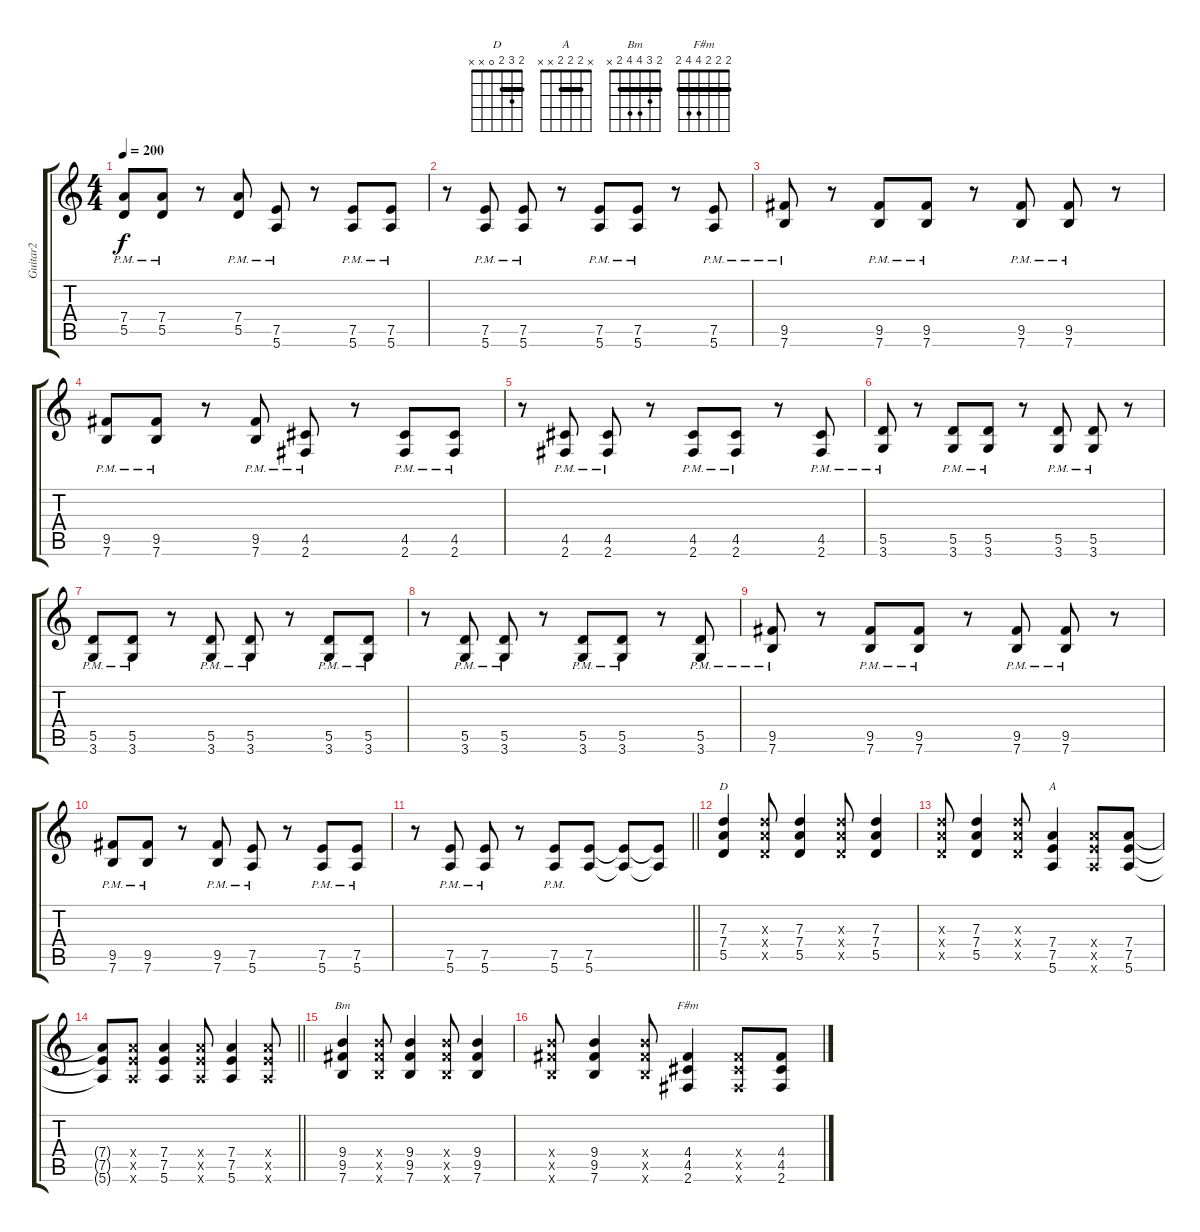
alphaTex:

\track ("Guitar2" "Guitar2") {instrument distortionguitar}
\staff {score tabs}
\tuning (E4 B3 G3 D3 A2 E2) {hide}
\chord ("D" 2 3 2 0 x x) {barre 2}
\chord ("A" x 2 2 2 x x) {barre 2}
\chord ("Bm" 2 3 4 4 2 x) {barre 2}
\chord ("F#m" 2 2 2 4 4 2) {barre 2}
\ts (4 4)
\tempo 200
\clef g2
\ks c
(7.4{pm} 5.5{pm}).8{dy f} (7.4{pm} 5.5{pm}).8 r.8 (7.4{pm} 5.5{pm}).8 (7.5{pm} 5.6{pm}).8 r.8 (7.5{pm} 5.6{pm}).8 (7.5{pm} 5.6{pm}).8 |
r.8 (7.5{pm} 5.6{pm}).8 (7.5{pm} 5.6{pm}).8 r.8 (7.5{pm} 5.6{pm}).8 (7.5{pm} 5.6{pm}).8 r.8 (7.5{pm} 5.6{pm}).8 |
(9.5{pm} 7.6{pm}).8 r.8 (9.5{pm} 7.6{pm}).8 (9.5{pm} 7.6{pm}).8 r.8 (9.5{pm} 7.6{pm}).8 (9.5{pm} 7.6{pm}).8 r.8 |
(9.5{pm} 7.6{pm}).8 (9.5{pm} 7.6{pm}).8 r.8 (9.5{pm} 7.6{pm}).8 (4.5{pm} 2.6{pm}).8 r.8 (4.5{pm} 2.6{pm}).8 (4.5{pm} 2.6{pm}).8 |
r.8 (4.5{pm} 2.6{pm}).8 (4.5{pm} 2.6{pm}).8 r.8 (4.5{pm} 2.6{pm}).8 (4.5{pm} 2.6{pm}).8 r.8 (4.5{pm} 2.6{pm}).8 |
(5.5{pm} 3.6{pm}).8 r.8 (5.5{pm} 3.6{pm}).8 (5.5{pm} 3.6{pm}).8 r.8 (5.5{pm} 3.6{pm}).8 (5.5{pm} 3.6{pm}).8 r.8 |
(5.5{pm} 3.6{pm}).8 (5.5{pm} 3.6{pm}).8 r.8 (5.5{pm} 3.6{pm}).8 (5.5{pm} 3.6{pm}).8 r.8 (5.5{pm} 3.6{pm}).8 (5.5{pm} 3.6{pm}).8 |
r.8 (5.5{pm} 3.6{pm}).8 (5.5{pm} 3.6{pm}).8 r.8 (5.5{pm} 3.6{pm}).8 (5.5{pm} 3.6{pm}).8 r.8 (5.5{pm} 3.6{pm}).8 |
(9.5{pm} 7.6{pm}).8 r.8 (9.5{pm} 7.6{pm}).8 (9.5{pm} 7.6{pm}).8 r.8 (9.5{pm} 7.6{pm}).8 (9.5{pm} 7.6{pm}).8 r.8 |
(9.5{pm} 7.6{pm}).8 (9.5{pm} 7.6{pm}).8 r.8 (9.5{pm} 7.6{pm}).8 (7.5{pm} 5.6{pm}).8 r.8 (7.5{pm} 5.6{pm}).8 (7.5{pm} 5.6{pm}).8 |
\barLineRight lightlight
r.8 (7.5{pm} 5.6{pm}).8 (7.5{pm} 5.6{pm}).8 r.8 (7.5{pm} 5.6{pm}).8 (7.5 5.6).8 (7.5{t} 5.6{t}).8 (7.5{t} 5.6{t}).8 |
\section ("" " ")
(7.3 7.4 5.5).4{ch "D"} (7.3{x} 7.4{x} 5.5{x}).8 (7.3 7.4 5.5).4 (7.3{x} 7.4{x} 5.5{x}).8 (7.3 7.4 5.5).4 |
(7.3{x} 7.4{x} 5.5{x}).8 (7.3 7.4 5.5).4 (7.3{x} 7.4{x} 5.5{x}).8 (7.4 7.5 5.6).4{ch "A"} (7.4{x} 7.5{x} 5.6{x}).8 (7.4 7.5 5.6).8 |
\barLineRight lightlight
(7.4{t} 7.5{t} 5.6{t}).8 (7.4{x} 7.5{x} 5.6{x}).8 (7.4 7.5 5.6).4 (7.4{x} 7.5{x} 5.6{x}).8 (7.4 7.5 5.6).4 (7.4{x} 7.5{x} 5.6{x}).8 |
(9.4 9.5 7.6).4{ch "Bm"} (9.4{x} 9.5{x} 7.6{x}).8 (9.4 9.5 7.6).4 (9.4{x} 9.5{x} 7.6{x}).8 (9.4 9.5 7.6).4 |
(9.4{x} 9.5{x} 7.6{x}).8 (9.4 9.5 7.6).4 (9.4{x} 9.5{x} 7.6{x}).8 (4.4 4.5 2.6).4{ch "F#m"} (4.4{x} 4.5{x} 2.6{x}).8 (4.4 4.5 2.6).8
